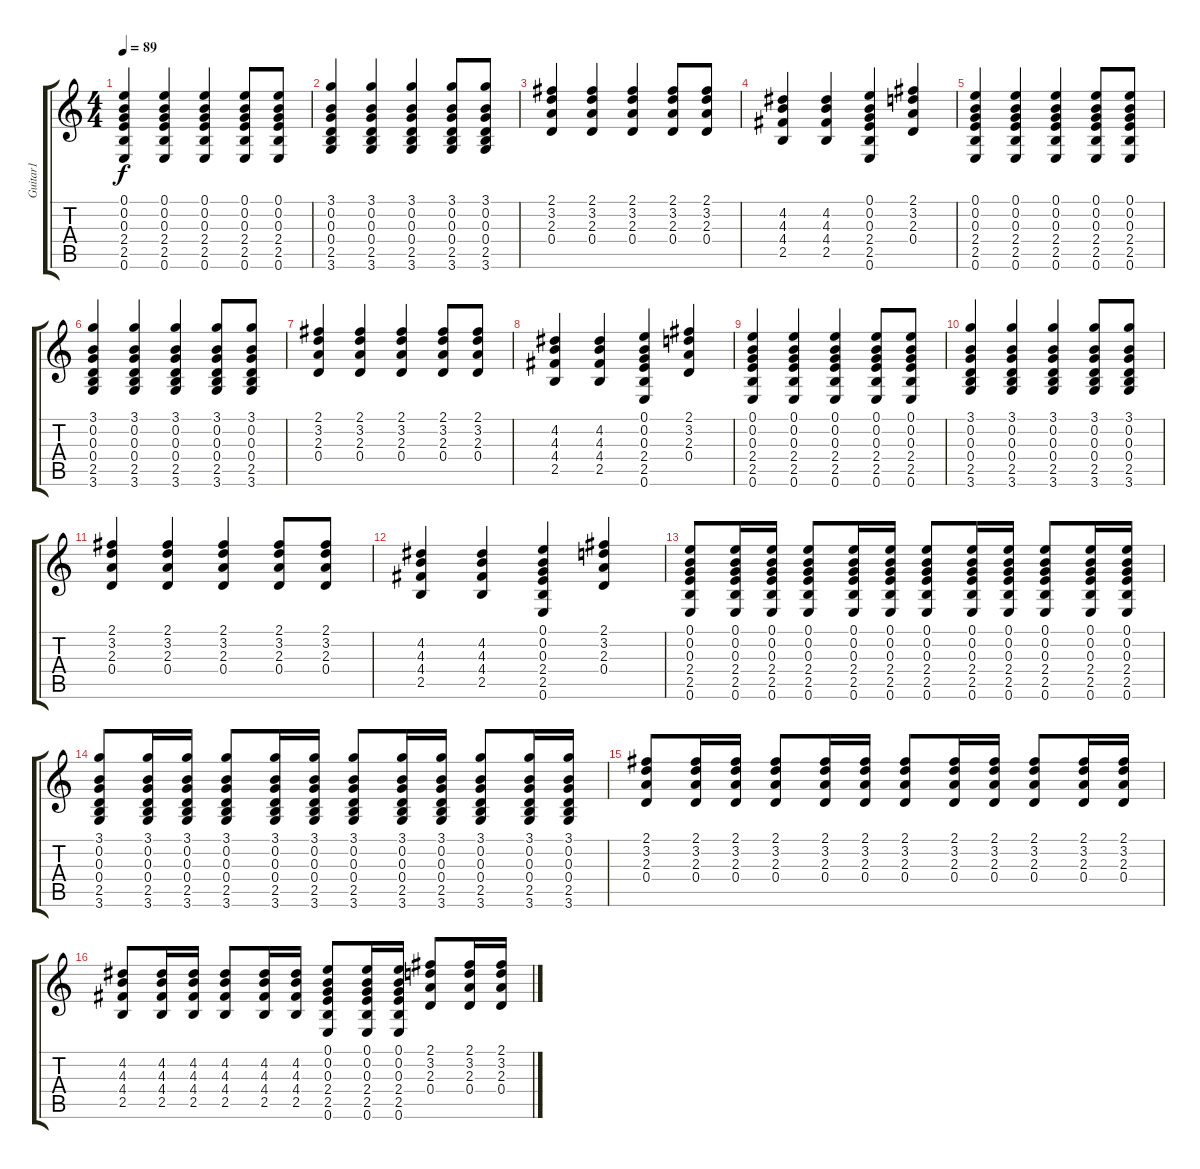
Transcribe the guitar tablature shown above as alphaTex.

\track ("Guitar1" "Guitar1") {instrument acousticguitarsteel}
\staff {score tabs}
\tuning (E4 B3 G3 D3 A2 E2) {hide}
\ts (4 4)
\tempo 89
\clef g2
\ks c
(0.1 0.2 0.3 2.4 2.5 0.6).4{dy f} (0.1 0.2 0.3 2.4 2.5 0.6).4 (0.1 0.2 0.3 2.4 2.5 0.6).4 (0.1 0.2 0.3 2.4 2.5 0.6).8 (0.1 0.2 0.3 2.4 2.5 0.6).8 |
(3.1 0.2 0.3 0.4 2.5 3.6).4 (3.1 0.2 0.3 0.4 2.5 3.6).4 (3.1 0.2 0.3 0.4 2.5 3.6).4 (3.1 0.2 0.3 0.4 2.5 3.6).8 (3.1 0.2 0.3 0.4 2.5 3.6).8 |
(2.1 3.2 2.3 0.4).4 (2.1 3.2 2.3 0.4).4 (2.1 3.2 2.3 0.4).4 (2.1 3.2 2.3 0.4).8 (2.1 3.2 2.3 0.4).8 |
(4.2 4.3 4.4 2.5).4 (4.2 4.3 4.4 2.5).4 (0.1 0.2 0.3 2.4 2.5 0.6).4 (2.1 3.2 2.3 0.4).4 |
(0.1 0.2 0.3 2.4 2.5 0.6).4 (0.1 0.2 0.3 2.4 2.5 0.6).4 (0.1 0.2 0.3 2.4 2.5 0.6).4 (0.1 0.2 0.3 2.4 2.5 0.6).8 (0.1 0.2 0.3 2.4 2.5 0.6).8 |
(3.1 0.2 0.3 0.4 2.5 3.6).4 (3.1 0.2 0.3 0.4 2.5 3.6).4 (3.1 0.2 0.3 0.4 2.5 3.6).4 (3.1 0.2 0.3 0.4 2.5 3.6).8 (3.1 0.2 0.3 0.4 2.5 3.6).8 |
(2.1 3.2 2.3 0.4).4 (2.1 3.2 2.3 0.4).4 (2.1 3.2 2.3 0.4).4 (2.1 3.2 2.3 0.4).8 (2.1 3.2 2.3 0.4).8 |
(4.2 4.3 4.4 2.5).4 (4.2 4.3 4.4 2.5).4 (0.1 0.2 0.3 2.4 2.5 0.6).4 (2.1 3.2 2.3 0.4).4 |
(0.1 0.2 0.3 2.4 2.5 0.6).4 (0.1 0.2 0.3 2.4 2.5 0.6).4 (0.1 0.2 0.3 2.4 2.5 0.6).4 (0.1 0.2 0.3 2.4 2.5 0.6).8 (0.1 0.2 0.3 2.4 2.5 0.6).8 |
(3.1 0.2 0.3 0.4 2.5 3.6).4 (3.1 0.2 0.3 0.4 2.5 3.6).4 (3.1 0.2 0.3 0.4 2.5 3.6).4 (3.1 0.2 0.3 0.4 2.5 3.6).8 (3.1 0.2 0.3 0.4 2.5 3.6).8 |
(2.1 3.2 2.3 0.4).4 (2.1 3.2 2.3 0.4).4 (2.1 3.2 2.3 0.4).4 (2.1 3.2 2.3 0.4).8 (2.1 3.2 2.3 0.4).8 |
(4.2 4.3 4.4 2.5).4 (4.2 4.3 4.4 2.5).4 (0.1 0.2 0.3 2.4 2.5 0.6).4 (2.1 3.2 2.3 0.4).4 |
(0.1 0.2 0.3 2.4 2.5 0.6).8 (0.1 0.2 0.3 2.4 2.5 0.6).16 (0.1 0.2 0.3 2.4 2.5 0.6).16 (0.1 0.2 0.3 2.4 2.5 0.6).8 (0.1 0.2 0.3 2.4 2.5 0.6).16 (0.1 0.2 0.3 2.4 2.5 0.6).16 (0.1 0.2 0.3 2.4 2.5 0.6).8 (0.1 0.2 0.3 2.4 2.5 0.6).16 (0.1 0.2 0.3 2.4 2.5 0.6).16 (0.1 0.2 0.3 2.4 2.5 0.6).8 (0.1 0.2 0.3 2.4 2.5 0.6).16 (0.1 0.2 0.3 2.4 2.5 0.6).16 |
(3.1 0.2 0.3 0.4 2.5 3.6).8 (3.1 0.2 0.3 0.4 2.5 3.6).16 (3.1 0.2 0.3 0.4 2.5 3.6).16 (3.1 0.2 0.3 0.4 2.5 3.6).8 (3.1 0.2 0.3 0.4 2.5 3.6).16 (3.1 0.2 0.3 0.4 2.5 3.6).16 (3.1 0.2 0.3 0.4 2.5 3.6).8 (3.1 0.2 0.3 0.4 2.5 3.6).16 (3.1 0.2 0.3 0.4 2.5 3.6).16 (3.1 0.2 0.3 0.4 2.5 3.6).8 (3.1 0.2 0.3 0.4 2.5 3.6).16 (3.1 0.2 0.3 0.4 2.5 3.6).16 |
(2.1 3.2 2.3 0.4).8 (2.1 3.2 2.3 0.4).16 (2.1 3.2 2.3 0.4).16 (2.1 3.2 2.3 0.4).8 (2.1 3.2 2.3 0.4).16 (2.1 3.2 2.3 0.4).16 (2.1 3.2 2.3 0.4).8 (2.1 3.2 2.3 0.4).16 (2.1 3.2 2.3 0.4).16 (2.1 3.2 2.3 0.4).8 (2.1 3.2 2.3 0.4).16 (2.1 3.2 2.3 0.4).16 |
(4.2 4.3 4.4 2.5).8 (4.2 4.3 4.4 2.5).16 (4.2 4.3 4.4 2.5).16 (4.2 4.3 4.4 2.5).8 (4.2 4.3 4.4 2.5).16 (4.2 4.3 4.4 2.5).16 (0.1 0.2 0.3 2.4 2.5 0.6).8 (0.1 0.2 0.3 2.4 2.5 0.6).16 (0.1 0.2 0.3 2.4 2.5 0.6).16 (2.1 3.2 2.3 0.4).8 (2.1 3.2 2.3 0.4).16 (2.1 3.2 2.3 0.4).16
